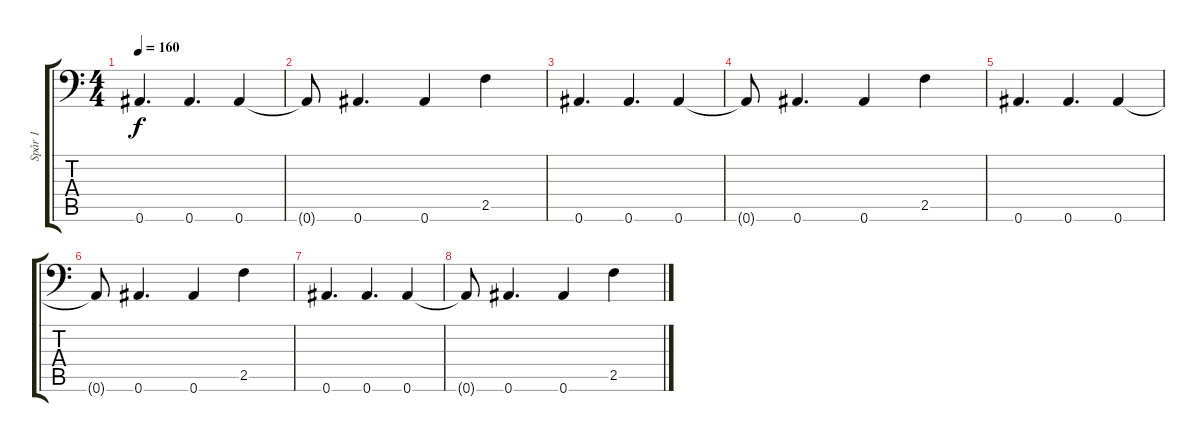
\track ("Spår 1" "Spår 1") {instrument distortionguitar}
\staff {score tabs}
\tuning (Bb3 F3 Db3 Ab2 Eb2 Bb1) {hide}
\ts (4 4)
\tempo 160
\clef f4
\ks c
0.6.4{d dy f} 0.6.4{d} 0.6.4 |
0.6{t}.8 0.6.4{d} 0.6.4 2.5.4 |
0.6.4{d} 0.6.4{d} 0.6.4 |
0.6{t}.8 0.6.4{d} 0.6.4 2.5.4 |
0.6.4{d} 0.6.4{d} 0.6.4 |
0.6{t}.8 0.6.4{d} 0.6.4 2.5.4 |
0.6.4{d} 0.6.4{d} 0.6.4 |
0.6{t}.8 0.6.4{d} 0.6.4 2.5.4
